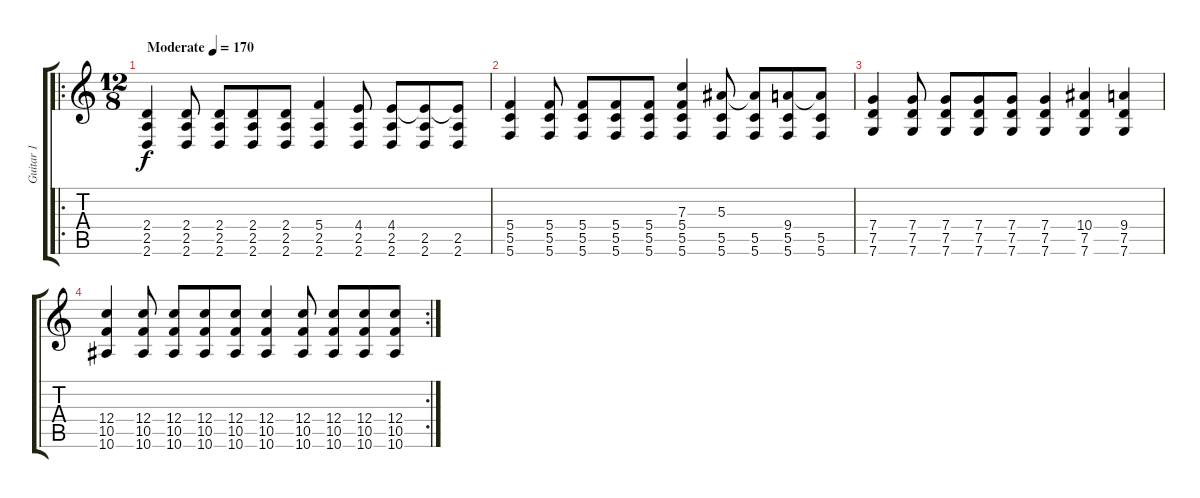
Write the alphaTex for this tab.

\track ("Guitar 1" "Guitar 1") {instrument distortionguitar}
\staff {score tabs}
\tuning (D4 A3 F3 C3 G2 C2) {hide}
\ro
\ts (12 8)
\tempo (170 "Moderate")
\clef g2
\ks c
(2.4 2.5 2.6).4{dy f instrument distortionguitar} (2.4 2.5 2.6).8 (2.4 2.5 2.6).8 (2.4 2.5 2.6).8 (2.4 2.5 2.6).8 (5.4 2.5 2.6).4 (4.4 2.5 2.6).8 (4.4 2.5 2.6).8 (4.4{t} 2.5 2.6).8 (4.4{t} 2.5 2.6).8 |
(5.4 5.5 5.6).4 (5.4 5.5 5.6).8 (5.4 5.5 5.6).8 (5.4 5.5 5.6).8 (5.4 5.5 5.6).8 (7.3 5.4 5.5 5.6).4 (5.3 5.5 5.6).8 (5.3{t} 5.5 5.6).8 (9.4 5.5 5.6).8 (9.4{t} 5.5 5.6).8 |
(7.4 7.5 7.6).4 (7.4 7.5 7.6).8 (7.4 7.5 7.6).8 (7.4 7.5 7.6).8 (7.4 7.5 7.6).8 (7.4 7.5 7.6).4 (10.4 7.5 7.6).4 (9.4 7.5 7.6).4 |
\rc 2
(12.4 10.5 10.6).4 (12.4 10.5 10.6).8 (12.4 10.5 10.6).8 (12.4 10.5 10.6).8 (12.4 10.5 10.6).8 (12.4 10.5 10.6).4 (12.4 10.5 10.6).8 (12.4 10.5 10.6).8 (12.4 10.5 10.6).8 (12.4 10.5 10.6).8
